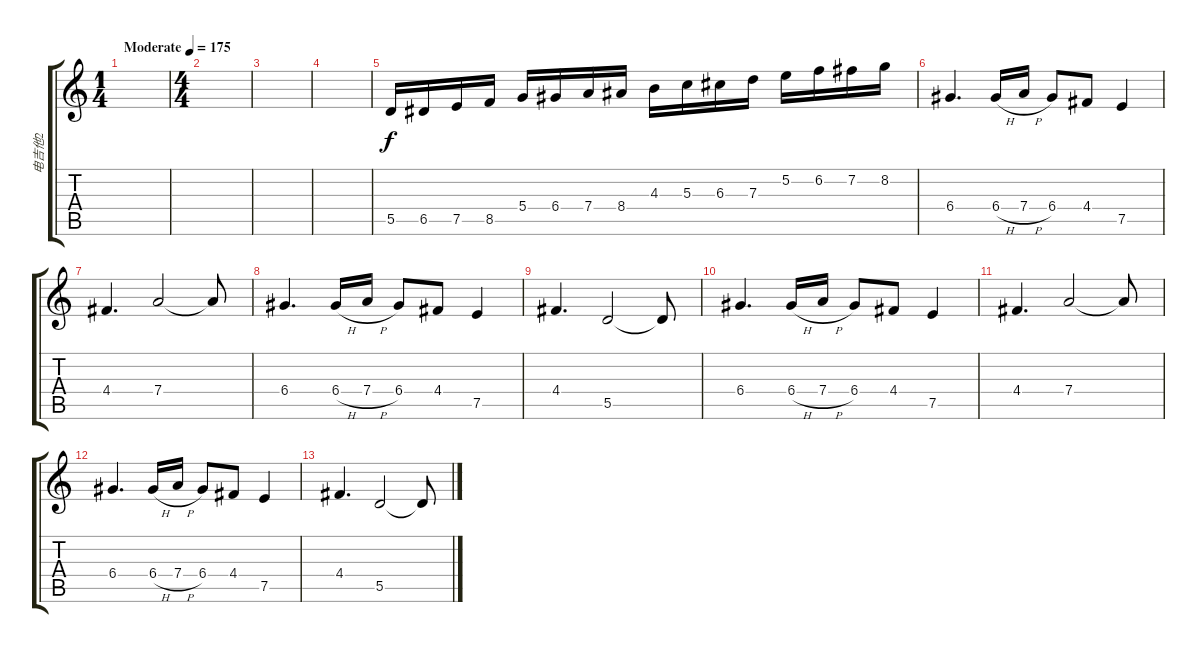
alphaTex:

\track ("电吉他2" "电吉他2") {instrument distortionguitar}
\staff {score tabs}
\tuning (E4 B3 G3 D3 A2 E2) {hide}
\ts (1 4)
\tempo (175 "Moderate")
\clef g2
\ks c
|
\ts (4 4)
|
|
|
5.5.16 6.5.16 7.5.16 8.5.16 5.4.16 6.4.16 7.4.16 8.4.16 4.3.16 5.3.16 6.3.16 7.3.16{txt ""} 5.2.16 6.2.16 7.2.16 8.2.16 |
6.4.4{d} 6.4{h}.16 7.4{h}.16 6.4.8 4.4.8 7.5.4 |
4.4.4{d} 7.4.2 7.4{t}.8 |
6.4.4{d} 6.4{h}.16 7.4{h}.16 6.4.8 4.4.8 7.5.4 |
4.4.4{d} 5.5.2 5.5{t}.8 |
6.4.4{d} 6.4{h}.16 7.4{h}.16 6.4.8 4.4.8 7.5.4 |
4.4.4{d} 7.4.2 7.4{t}.8 |
6.4.4{d} 6.4{h}.16 7.4{h}.16 6.4.8 4.4.8 7.5.4 |
4.4.4{d} 5.5.2 5.5{t}.8
